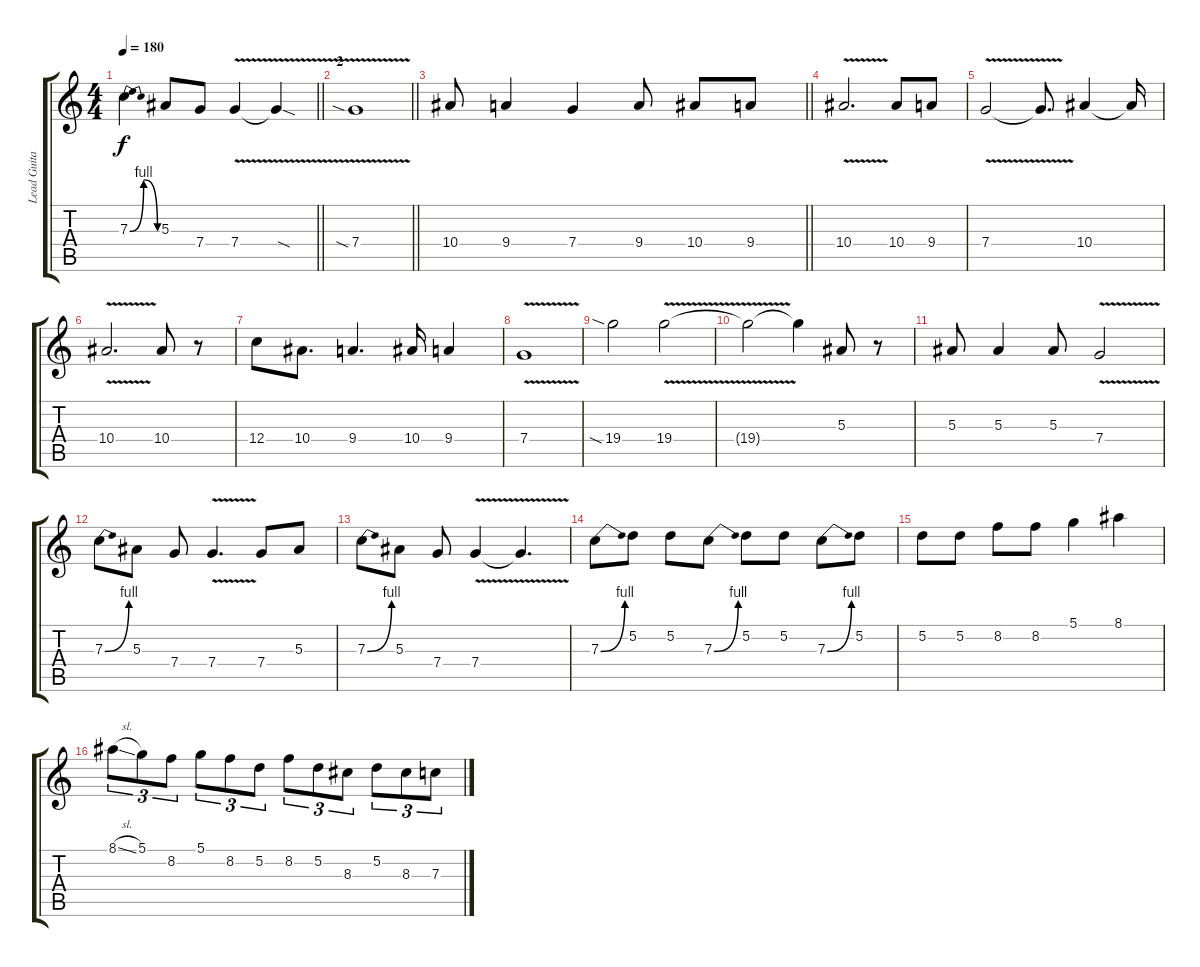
\track ("Lead Guitar" "Lead Guita") {instrument distortionguitar}
\staff {score tabs}
\tuning (D4 A3 F3 C3 G2 D2) {hide}
\ts (4 4)
\tempo 180
\clef g2
\barLineRight lightlight
\ks c
7.3{be (bendrelease 0 0 10 4 34 4 60 0)}.4{dy f} 5.3.8 7.4.8 7.4{v}.4 7.4{sod t}.4 |
\section ("" "2")
\barLineRight lightlight
7.4{v sia}.1 |
\barLineRight lightlight
10.4.8 9.4.4 7.4.4 9.4.8 10.4.8 9.4.8 |
10.4{v}.2{d} 10.4.8 9.4.8 |
7.4{v}.2 7.4{t}.8{d} 10.4.4 10.4{t}.16 |
10.4{v}.2{d} 10.4.8 r.8 |
12.4.8 10.4.8{d} 9.4.4{d} 10.4.16 9.4.4 |
7.4{v}.1 |
19.4{sia}.2 19.4{v}.2 |
19.4{t}.2 19.4{t}.4 5.3.8 r.8 |
5.3.8 5.3.4 5.3.8 7.4{v}.2 |
7.3{be (bend 0 0 60 4)}.8 5.3.8 7.4.8 7.4{v}.4{d} 7.4.8 5.3.8 |
7.3{be (bend 0 0 60 4)}.8 5.3.8 7.4.8 7.4{v}.4 7.4{t}.4{d} |
7.3{be (bend 0 0 60 4)}.8 5.2.8 5.2.8 7.3{be (bend 0 0 60 4)}.8 5.2.8 5.2.8 7.3{be (bend 0 0 60 4)}.8 5.2.8 |
5.2.8 5.2.8 8.2.8 8.2.8 5.1.4 8.1.4 |
8.1{sl}.8{tu (3 2)} 5.1.8{tu (3 2)} 8.2.8{tu (3 2)} 5.1.8{tu (3 2)} 8.2.8{tu (3 2)} 5.2.8{tu (3 2)} 8.2.8{tu (3 2)} 5.2.8{tu (3 2)} 8.3.8{tu (3 2)} 5.2.8{tu (3 2)} 8.3.8{tu (3 2)} 7.3.8{tu (3 2)}
